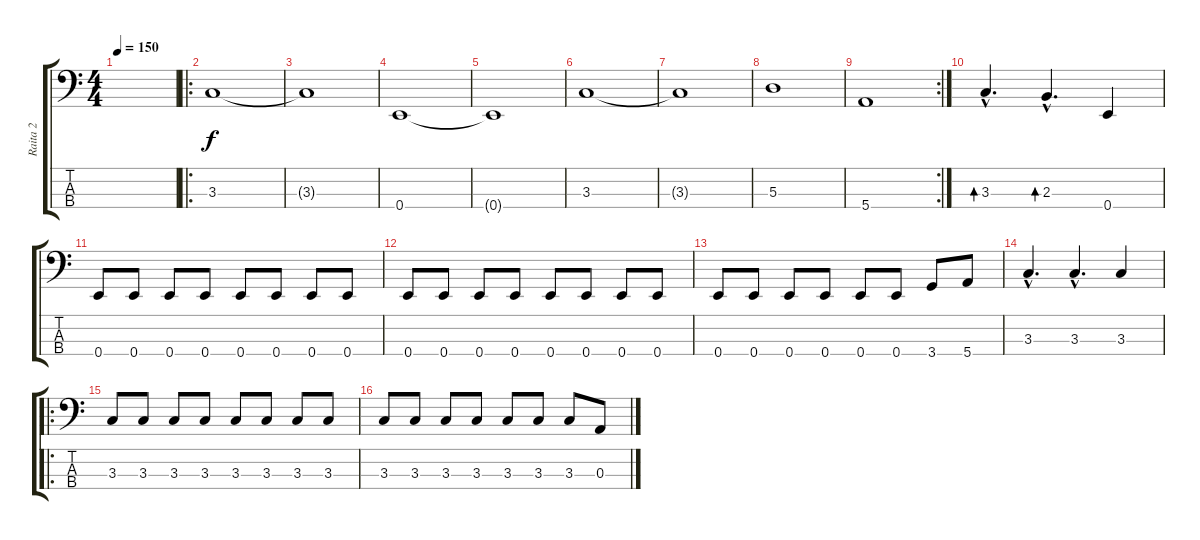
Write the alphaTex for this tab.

\track ("Raita 2" "Raita 2") {instrument electricbassfinger}
\staff {score tabs}
\tuning (G2 D2 A1 E1) {hide}
\ts (4 4)
\tempo 150
\clef f4
\ks c
|
\ro
3.3.1 |
3.3{t}.1 |
0.4.1 |
0.4{t}.1 |
3.3.1 |
3.3{t}.1 |
5.3.1 |
\rc 2
5.4.1 |
3.3{hac}.4{d bd 60} 2.3{hac}.4{d bd 60} 0.4.4 |
0.4.8 0.4.8 0.4.8 0.4.8 0.4.8 0.4.8 0.4.8 0.4.8 |
0.4.8 0.4.8 0.4.8 0.4.8 0.4.8 0.4.8 0.4.8 0.4.8 |
0.4.8 0.4.8 0.4.8 0.4.8 0.4.8 0.4.8 3.4.8 5.4.8 |
3.3{hac}.4{d} 3.3{hac}.4{d} 3.3.4 |
\ro
3.3.8 3.3.8 3.3.8 3.3.8 3.3.8 3.3.8 3.3.8 3.3.8 |
3.3.8 3.3.8 3.3.8 3.3.8 3.3.8 3.3.8 3.3.8 0.3.8
